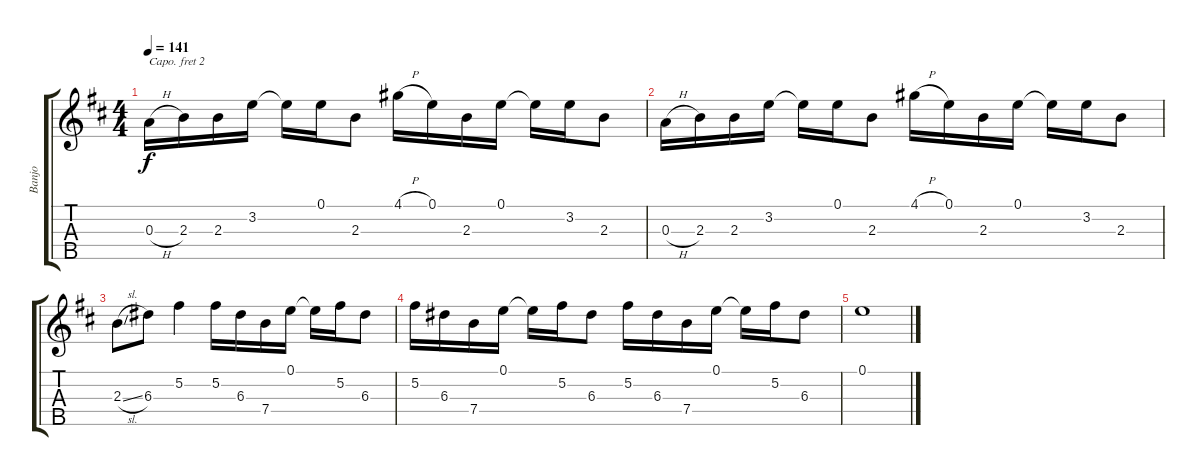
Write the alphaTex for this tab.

\track ("Banjo" "Banjo") {instrument banjo}
\staff {score tabs}
\capo 2
\tuning (D4 B3 G3 D3 G4) {hide}
\displaytranspose 12
\ts (4 4)
\tempo 141
\clef g2
\ks d
0.3{h}.16{dy f} 2.3.16 2.3.16 3.2.16 3.2{t}.16 0.1.16 2.3.8 4.1{h}.16 0.1.16 2.3.16 0.1.16 0.1{t}.16 3.2.16 2.3.8 |
0.3{h}.16 2.3.16 2.3.16 3.2.16 3.2{t}.16 0.1.16 2.3.8 4.1{h}.16 0.1.16 2.3.16 0.1.16 0.1{t}.16 3.2.16 2.3.8 |
2.3{sl}.8 6.3.8 5.2.4 5.2.16 6.3.16 7.4.16 0.1.16 0.1{t}.16 5.2.16 6.3.8 |
5.2.16 6.3.16 7.4.16 0.1.16 0.1{t}.16 5.2.16 6.3.8 5.2.16 6.3.16 7.4.16 0.1.16 0.1{t}.16 5.2.16 6.3.8 |
0.1.1
